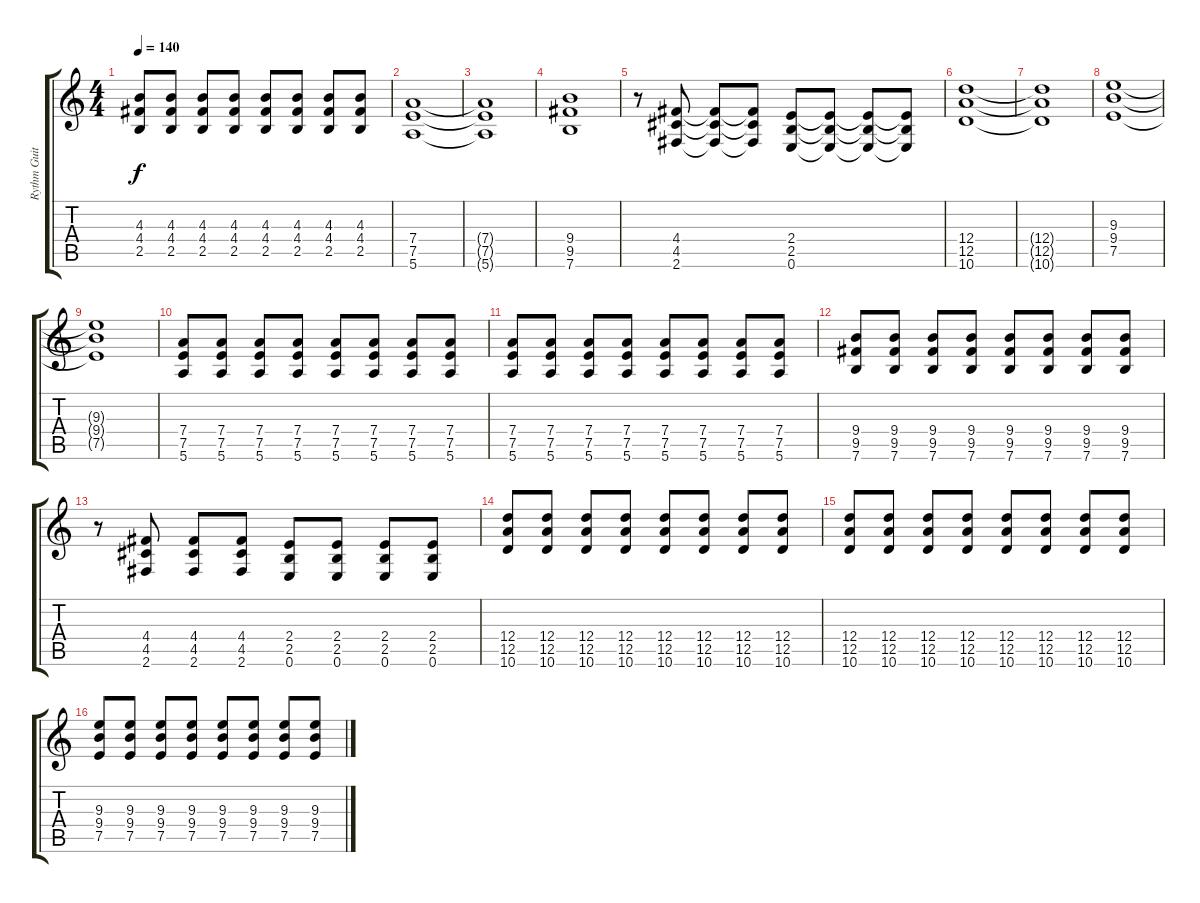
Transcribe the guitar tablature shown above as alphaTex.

\track ("Rythm Guitar" "Rythm Guit") {instrument overdrivenguitar}
\staff {score tabs}
\tuning (E4 B3 G3 D3 A2 E2) {hide}
\ts (4 4)
\tempo 140
\clef g2
\ks c
(4.3 4.4 2.5).8{dy f} (4.3 4.4 2.5).8 (4.3 4.4 2.5).8 (4.3 4.4 2.5).8 (4.3 4.4 2.5).8 (4.3 4.4 2.5).8 (4.3 4.4 2.5).8 (4.3 4.4 2.5).8 |
(7.4 7.5 5.6).1 |
(7.4{t} 7.5{t} 5.6{t}).1 |
(9.4 9.5 7.6).1 |
r.8 (4.4 4.5 2.6).8 (4.4{t} 4.5{t} 2.6{t}).8 (4.4{t} 4.5{t} 2.6{t}).8 (2.4 2.5 0.6).8 (2.4{t} 2.5{t} 0.6{t}).8 (2.4{t} 2.5{t} 0.6{t}).8 (2.4{t} 2.5{t} 0.6{t}).8 |
(12.4 12.5 10.6).1 |
(12.4{t} 12.5{t} 10.6{t}).1 |
(9.3 9.4 7.5).1 |
(9.3{t} 9.4{t} 7.5{t}).1 |
(7.4 7.5 5.6).8 (7.4 7.5 5.6).8 (7.4 7.5 5.6).8 (7.4 7.5 5.6).8 (7.4 7.5 5.6).8 (7.4 7.5 5.6).8 (7.4 7.5 5.6).8 (7.4 7.5 5.6).8 |
(7.4 7.5 5.6).8 (7.4 7.5 5.6).8 (7.4 7.5 5.6).8 (7.4 7.5 5.6).8 (7.4 7.5 5.6).8 (7.4 7.5 5.6).8 (7.4 7.5 5.6).8 (7.4 7.5 5.6).8 |
(9.4 9.5 7.6).8 (9.4 9.5 7.6).8 (9.4 9.5 7.6).8 (9.4 9.5 7.6).8 (9.4 9.5 7.6).8 (9.4 9.5 7.6).8 (9.4 9.5 7.6).8 (9.4 9.5 7.6).8 |
r.8 (4.4 4.5 2.6).8 (4.4 4.5 2.6).8 (4.4 4.5 2.6).8 (2.4 2.5 0.6).8 (2.4 2.5 0.6).8 (2.4 2.5 0.6).8 (2.4 2.5 0.6).8 |
(12.4 12.5 10.6).8 (12.4 12.5 10.6).8 (12.4 12.5 10.6).8 (12.4 12.5 10.6).8 (12.4 12.5 10.6).8 (12.4 12.5 10.6).8 (12.4 12.5 10.6).8 (12.4 12.5 10.6).8 |
(12.4 12.5 10.6).8 (12.4 12.5 10.6).8 (12.4 12.5 10.6).8 (12.4 12.5 10.6).8 (12.4 12.5 10.6).8 (12.4 12.5 10.6).8 (12.4 12.5 10.6).8 (12.4 12.5 10.6).8 |
(9.3 9.4 7.5).8 (9.3 9.4 7.5).8 (9.3 9.4 7.5).8 (9.3 9.4 7.5).8 (9.3 9.4 7.5).8 (9.3 9.4 7.5).8 (9.3 9.4 7.5).8 (9.3 9.4 7.5).8
